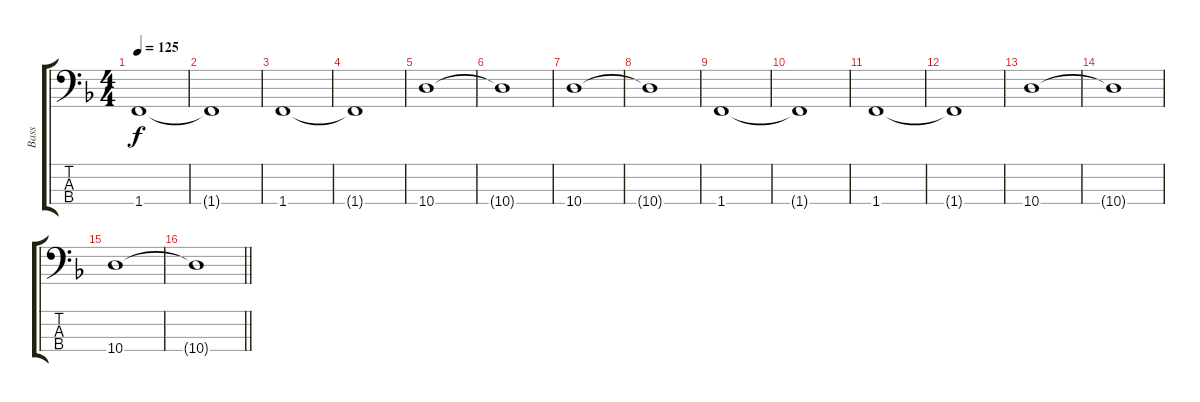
\track ("Bass" "Bass") {instrument electricbassfinger}
\staff {score tabs}
\tuning (G2 D2 A1 E1) {hide}
\ts (4 4)
\tempo 125
\clef f4
\ks f
1.4.1{dy f} |
1.4{t}.1 |
1.4.1 |
1.4{t}.1 |
10.4.1 |
10.4{t}.1 |
10.4.1 |
10.4{t}.1 |
1.4.1 |
1.4{t}.1 |
1.4.1 |
1.4{t}.1 |
10.4.1 |
10.4{t}.1 |
10.4.1 |
\barLineRight lightlight
10.4{t}.1
